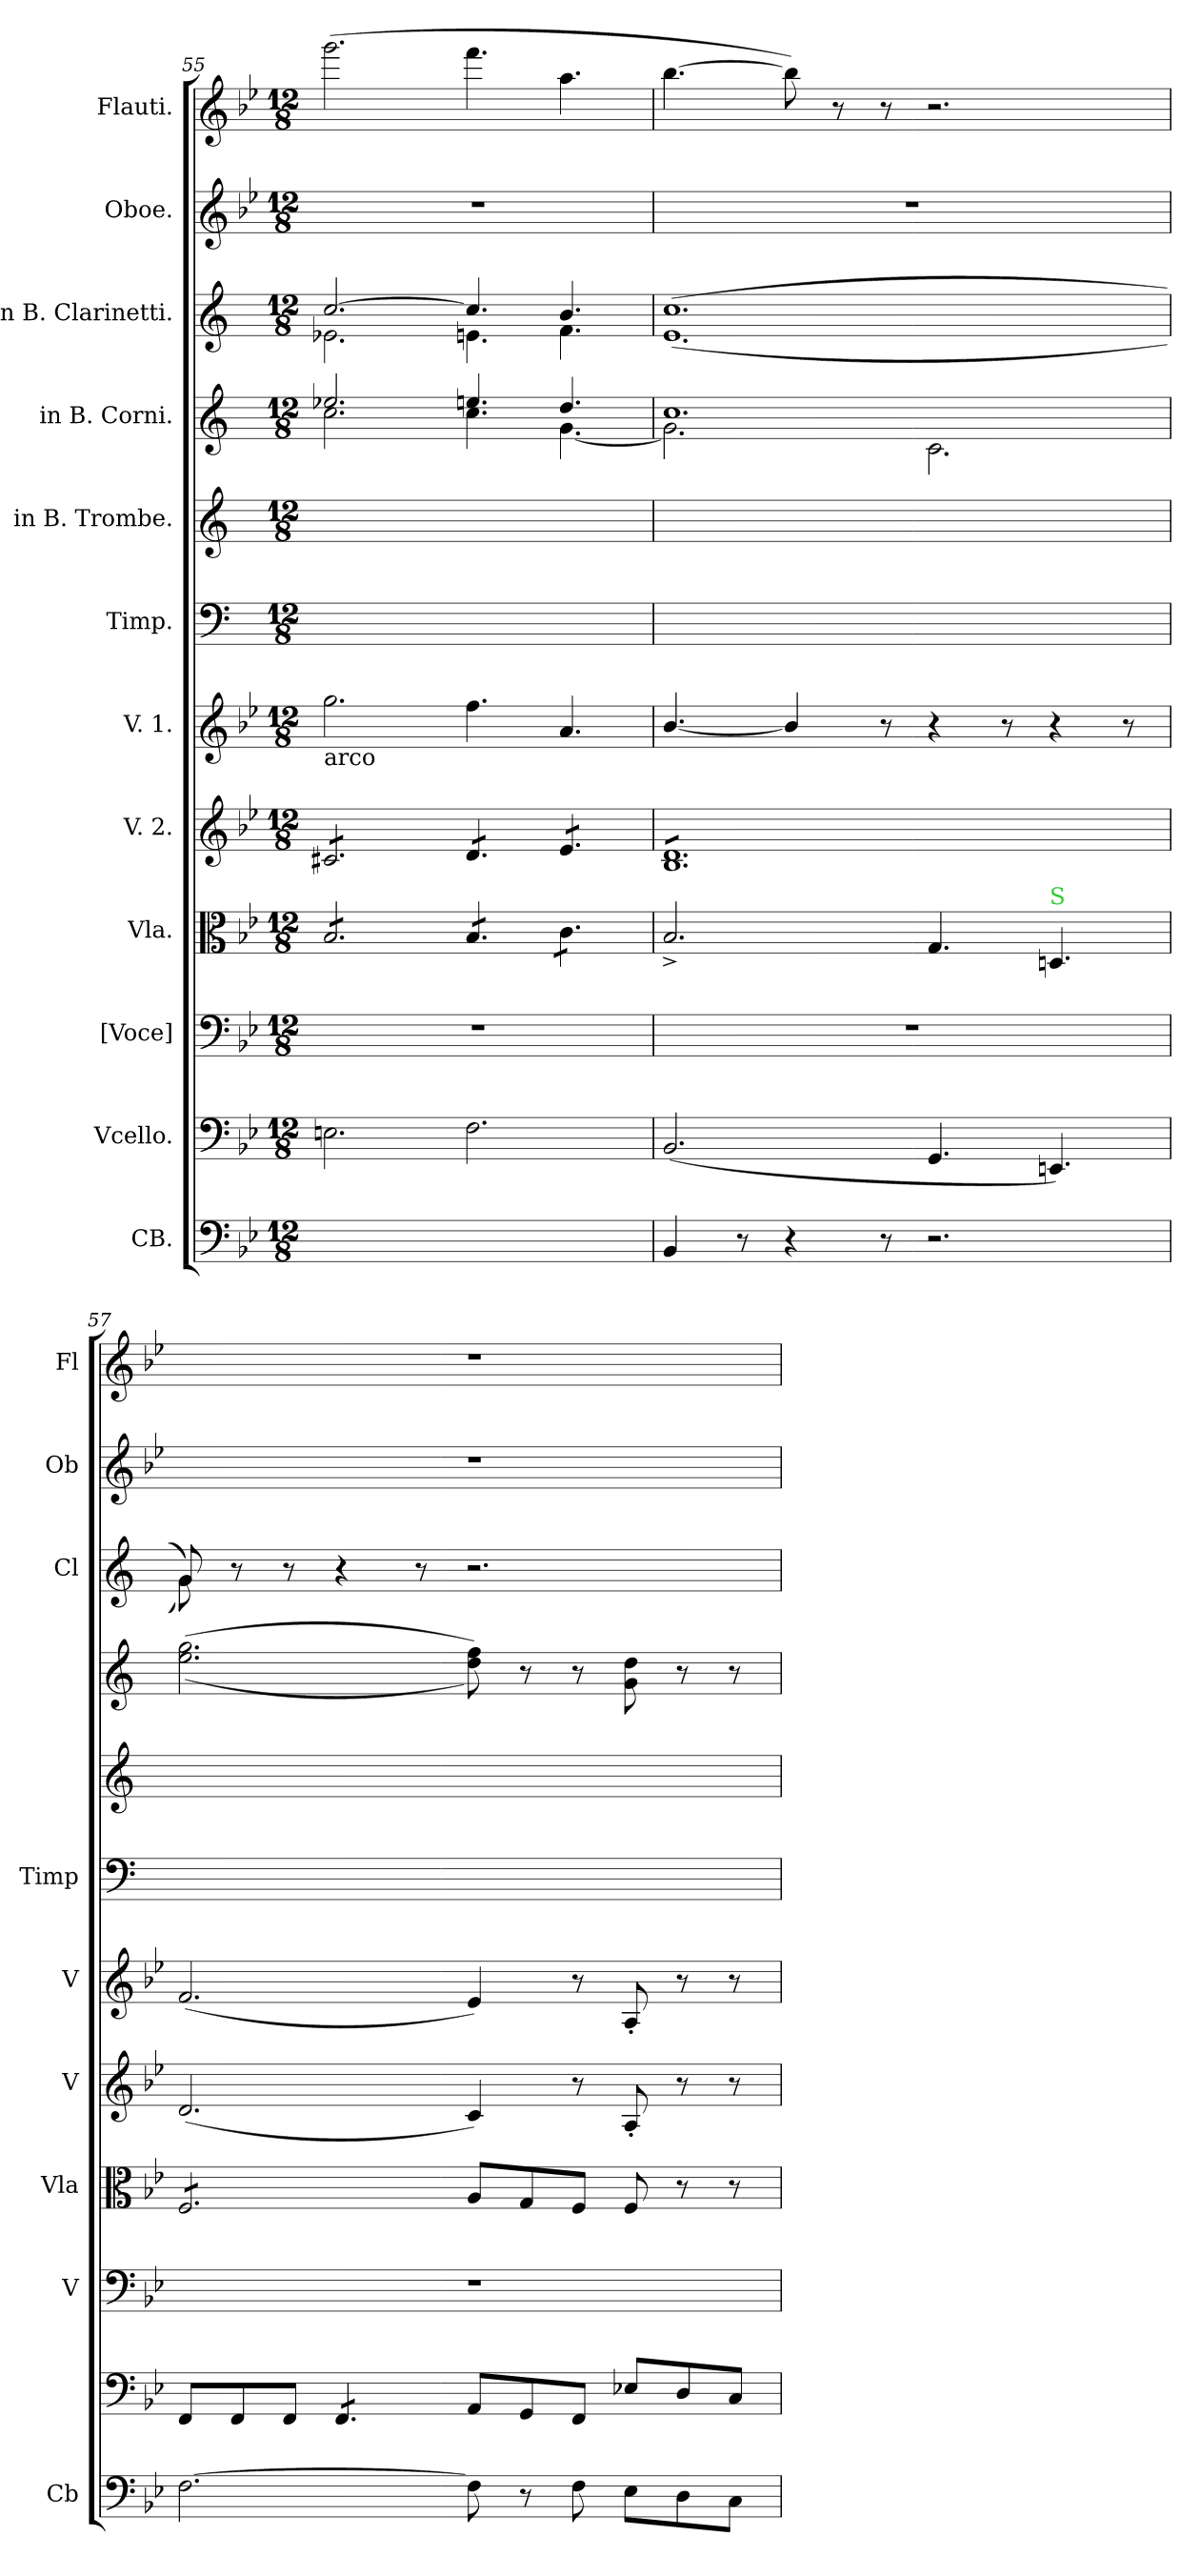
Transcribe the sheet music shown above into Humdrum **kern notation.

**kern	**kern	**kern	**kern	**kern	**kern	**kern	**kern	**kern	**kern	**kern	**kern
*part12	*part11	*part10	*part9	*part8	*part7	*part6	*part5	*part4	*part3	*part2	*part1
*staff12	*staff11	*staff10	*staff9	*staff8	*staff7	*staff6	*staff5	*staff4	*staff3	*staff2	*staff1
*I"CB.	*I"Vcello.	*I"[Voce]	*I"Vla.	*I"V. 2.	*I"V. 1.	*I"Timp.	*I"in B. Trombe.	*I"in B. Corni.	*I"in B. Clarinetti.	*I"Oboe.	*I"Flauti.
*I'Cb	*	*I'V	*I'Vla	*I'V	*I'V	*I'Timp	*	*	*I'Cl	*I'Ob	*I'Fl
*clefF4	*clefF4	*clefF4	*clefC3	*clefG2	*clefG2	*clefF4	*clefG2	*clefG2	*clefG2	*clefG2	*clefG2
*	*	*	*	*	*	*	*ITrd1c2	*ITrd1c2	*ITrd1c2	*	*
*k[b-e-]	*k[b-e-]	*k[b-e-]	*k[b-e-]	*k[b-e-]	*k[b-e-]	*k[]	*k[b-e-]	*k[b-e-]	*k[b-e-]	*k[b-e-]	*k[b-e-]
*M12/8	*M12/8	*M12/8	*M12/8	*M12/8	*M12/8	*M12/8	*M12/8	*M12/8	*M12/8	*M12/8	*M12/8
=55	=55	=55	=55	=55	=55	=55	=55	=55	=55	=55	=55
*	*	*	*	*	*	*	*	*^	*^	*	*
!	!	!	!	!	!LO:TX:b:t=arco	!	!	!	!	!	!	!	!
*	*	*	*tremolo	*	*	*	*	*	*	*	*	*	*
*	*	*	*	*tremolo	*	*	*	*	*	*	*	*	*
2.En\yy	2.En\	1.r	8B-/L	8c#X/L	2.gg\	1.ryy	1.ryy	2.dd-X/	2.b-\	[2.b-/	2.d-X\	1.r	(2.ggg\
.	.	.	8B-/	8c#X/	.	.	.	.	.	.	.	.	.
.	.	.	8B-/	8c#X/	.	.	.	.	.	.	.	.	.
.	.	.	8B-/	8c#X/	.	.	.	.	.	.	.	.	.
.	.	.	8B-/	8c#X/	.	.	.	.	.	.	.	.	.
.	.	.	8B-/J	8c#X/J	.	.	.	.	.	.	.	.	.
2.F\yy	2.F\	.	8B-/L	8d/L	4.ff\	.	.	4.ddn/	4.b-\	4.b-/]	4.dn\	.	4.fff\
.	.	.	8B-/	8d/	.	.	.	.	.	.	.	.	.
.	.	.	8B-/J	8d/J	.	.	.	.	.	.	.	.	.
.	.	.	8c\L	8e-/L	4.a/	.	.	4.cc/	[4.f\	4.a/	4.e-\	.	4.aa\
.	.	.	8c\	8e-/	.	.	.	.	.	.	.	.	.
.	.	.	8c\J	8e-/J	.	.	.	.	.	.	.	.	.
*	*	*	*Xtremolo	*	*	*	*	*	*	*	*	*	*
=56	=56	=56	=56	=56	=56	=56	=56	=56	=56	=56	=56	=56	=56
4BB-/	(2.BB-/	1.r	2.B-^/	8B-/ 8d/L	[4.b-/	1.ryy	1.ryy	1.b-	2.f\]	(1.b-	(1.d	1.r	[4.bb-\
.	.	.	.	8B-/ 8d/	.	.	.	.	.	.	.	.	.
8r	.	.	.	8B-/ 8d/	.	.	.	.	.	.	.	.	.
4r	.	.	.	8B-/ 8d/	4b-/]	.	.	.	.	.	.	.	8bb-\])
.	.	.	.	8B-/ 8d/	.	.	.	.	.	.	.	.	8r
8r	.	.	.	8B-/ 8d/	8r	.	.	.	.	.	.	.	8r
2.r	4.GG/	.	4.G/	8B-/ 8d/	4r	.	.	.	2.B-\	.	.	.	2.r
.	.	.	.	8B-/ 8d/	.	.	.	.	.	.	.	.	.
.	.	.	.	8B-/ 8d/	8r	.	.	.	.	.	.	.	.
!	!	!	!LO:TX:a:color=limegreen:t=S	!	!	!	!	!	!	!	!	!	!
.	4.EEn/)	.	4.Dn/	8B-/ 8d/	4r	.	.	.	.	.	.	.	.
.	.	.	.	8B-/ 8d/	.	.	.	.	.	.	.	.	.
.	.	.	.	8B-/ 8d/J	8r	.	.	.	.	.	.	.	.
*	*	*	*	*Xtremolo	*	*	*	*	*	*	*	*	*
*	*	*	*	*	*	*	*	*v	*v	*	*	*	*
=57	=57	=57	=57	=57	=57	=57	=57	=57	=57	=57	=57	=57
*	*	*	*tremolo	*	*	*	*	*	*	*	*	*
[2.F\	8FF/L	1.r	8F/L	(2.d/	(2.f/	1.ryy	1.ryy	(<(>2.dd\ 2.ff\	8f/)	8f\)	1.r	1.r
.	8FF/	.	8F/	.	.	.	.	.	8r	8ryy	.	.
.	8FF/J	.	8F/	.	.	.	.	.	8r	8ryy	.	.
*	*tremolo	*	*	*	*	*	*	*	*	*	*	*
.	8FF/L	.	8F/	.	.	.	.	.	4r	4ryy	.	.
.	8FF/	.	8F/	.	.	.	.	.	.	.	.	.
.	8FF/J	.	8F/J	.	.	.	.	.	8r	8ryy	.	.
*	*	*	*Xtremolo	*	*	*	*	*	*	*	*	*
*	*Xtremolo	*	*	*	*	*	*	*	*	*	*	*
8F\]	8AA/L	.	8A/L	4c/)	4e-/)	.	.	8cc\ 8ee-\))	2.r	2.ryy	.	.
8r	8GG/	.	8G/	.	.	.	.	8r	.	.	.	.
8F\	8FF/J	.	8F/J	8r	8r	.	.	8r	.	.	.	.
8E-\L	8E-X/L	.	8F/	8A'/	8A'/	.	.	8f\ 8cc\	.	.	.	.
8D\	8D/	.	8r	8r	8r	.	.	8r	.	.	.	.
8C\J	8C/J	.	8r	8r	8r	.	.	8r	.	.	.	.
*	*	*	*	*	*	*	*	*	*v	*v	*	*
=	=	=	=	=	=	=	=	=	=	=	=
*-	*-	*-	*-	*-	*-	*-	*-	*-	*-	*-	*-
